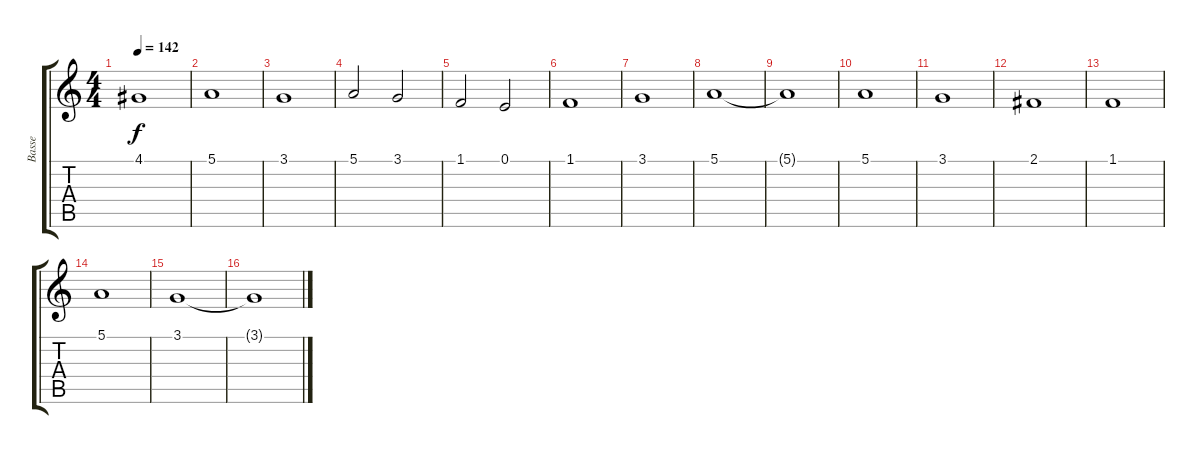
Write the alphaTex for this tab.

\track ("Basse" "Basse") {instrument fx7echoes}
\staff {score tabs}
\tuning (E4 B3 G3 D3 A2 E2) {hide}
\ts (4 4)
\tempo 142
\clef g2
\ks c
4.1.1{dy f} |
5.1.1 |
3.1.1 |
5.1.2 3.1.2 |
1.1.2 0.1.2 |
1.1.1 |
3.1.1 |
5.1.1 |
5.1{t}.1 |
5.1.1 |
3.1.1 |
2.1.1 |
1.1.1 |
5.1.1 |
3.1.1 |
3.1{t}.1
